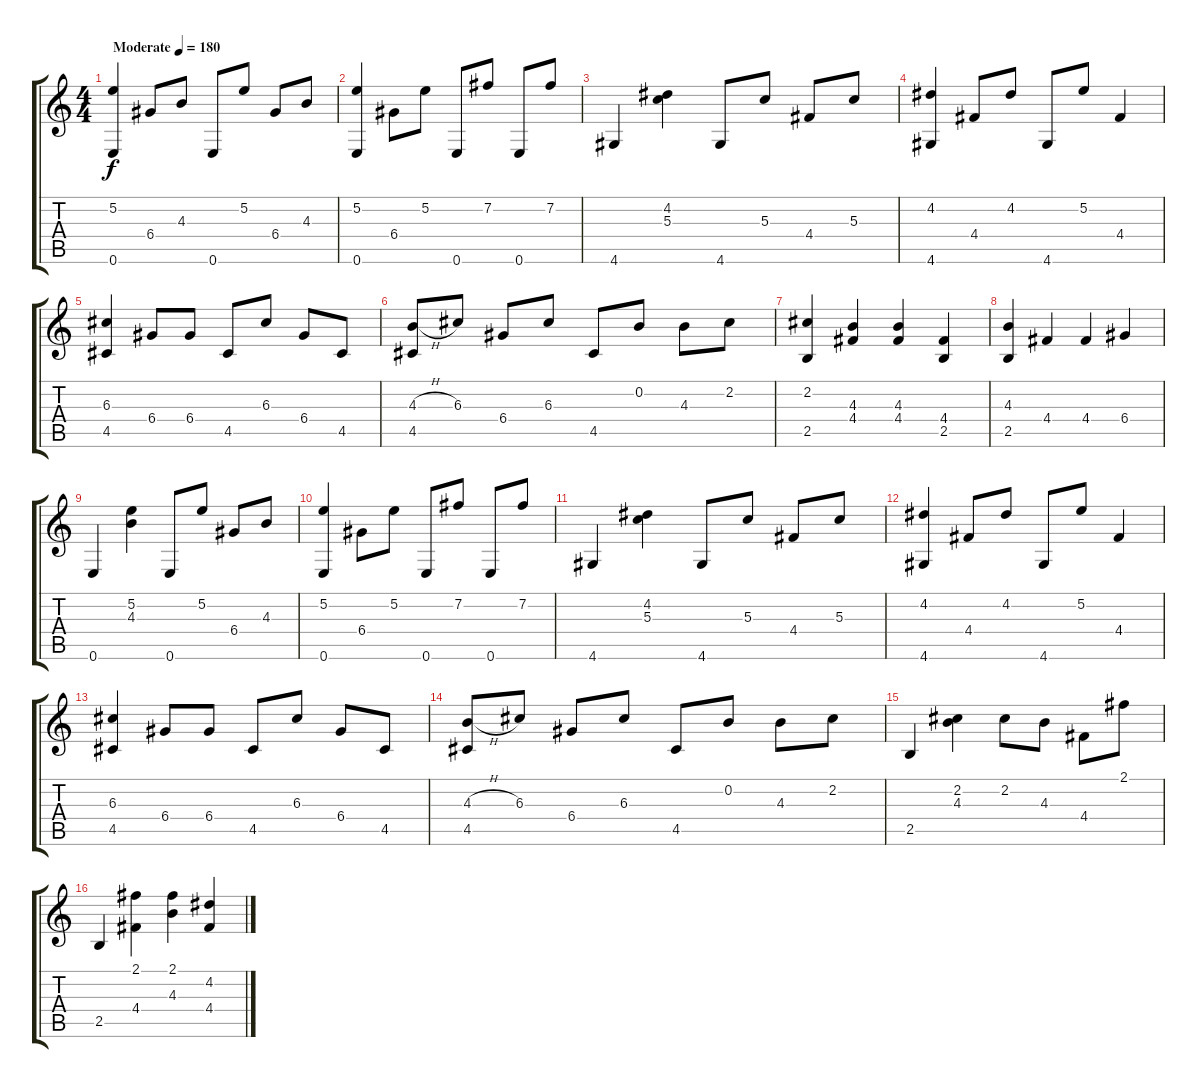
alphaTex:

\track "" {instrument acousticguitarsteel}
\staff {score tabs}
\tuning (E4 B3 G3 D3 A2 E2) {hide}
\ts (4 4)
\tempo (180 "Moderate")
\clef g2
\ks c
(5.2 0.6).4{dy f instrument acousticguitarsteel} 6.4.8 4.3.8 0.6.8 5.2.8 6.4.8 4.3.8 |
(5.2 0.6).4 6.4.8 5.2.8 0.6.8 7.2.8 0.6.8 7.2.8 |
4.6.4 (4.2 5.3).4 4.6.8 5.3.8 4.4.8 5.3.8 |
(4.2 4.6).4 4.4.8 4.2.8 4.6.8 5.2.8 4.4.4 |
(6.3 4.5).4 6.4.8 6.4.8 4.5.8 6.3.8 6.4.8 4.5.8 |
(4.3{h} 4.5).8 6.3.8 6.4.8 6.3.8 4.5.8 0.2.8 4.3.8 2.2.8 |
(2.2 2.5).4 (4.3 4.4).4 (4.3 4.4).4 (4.4 2.5).4 |
(4.3 2.5).4 4.4.4 4.4.4 6.4.4 |
0.6.4 (5.2 4.3).4 0.6.8 5.2.8 6.4.8 4.3.8 |
(5.2 0.6).4 6.4.8 5.2.8 0.6.8 7.2.8 0.6.8 7.2.8 |
4.6.4 (4.2 5.3).4 4.6.8 5.3.8 4.4.8 5.3.8 |
(4.2 4.6).4 4.4.8 4.2.8 4.6.8 5.2.8 4.4.4 |
(6.3 4.5).4 6.4.8 6.4.8 4.5.8 6.3.8 6.4.8 4.5.8 |
(4.3{h} 4.5).8 6.3.8 6.4.8 6.3.8 4.5.8 0.2.8 4.3.8 2.2.8 |
2.5.4 (2.2 4.3).4 2.2.8 4.3.8 4.4.8 2.1.8 |
2.5.4 (2.1 4.4).4 (2.1 4.3).4 (4.2 4.4).4
